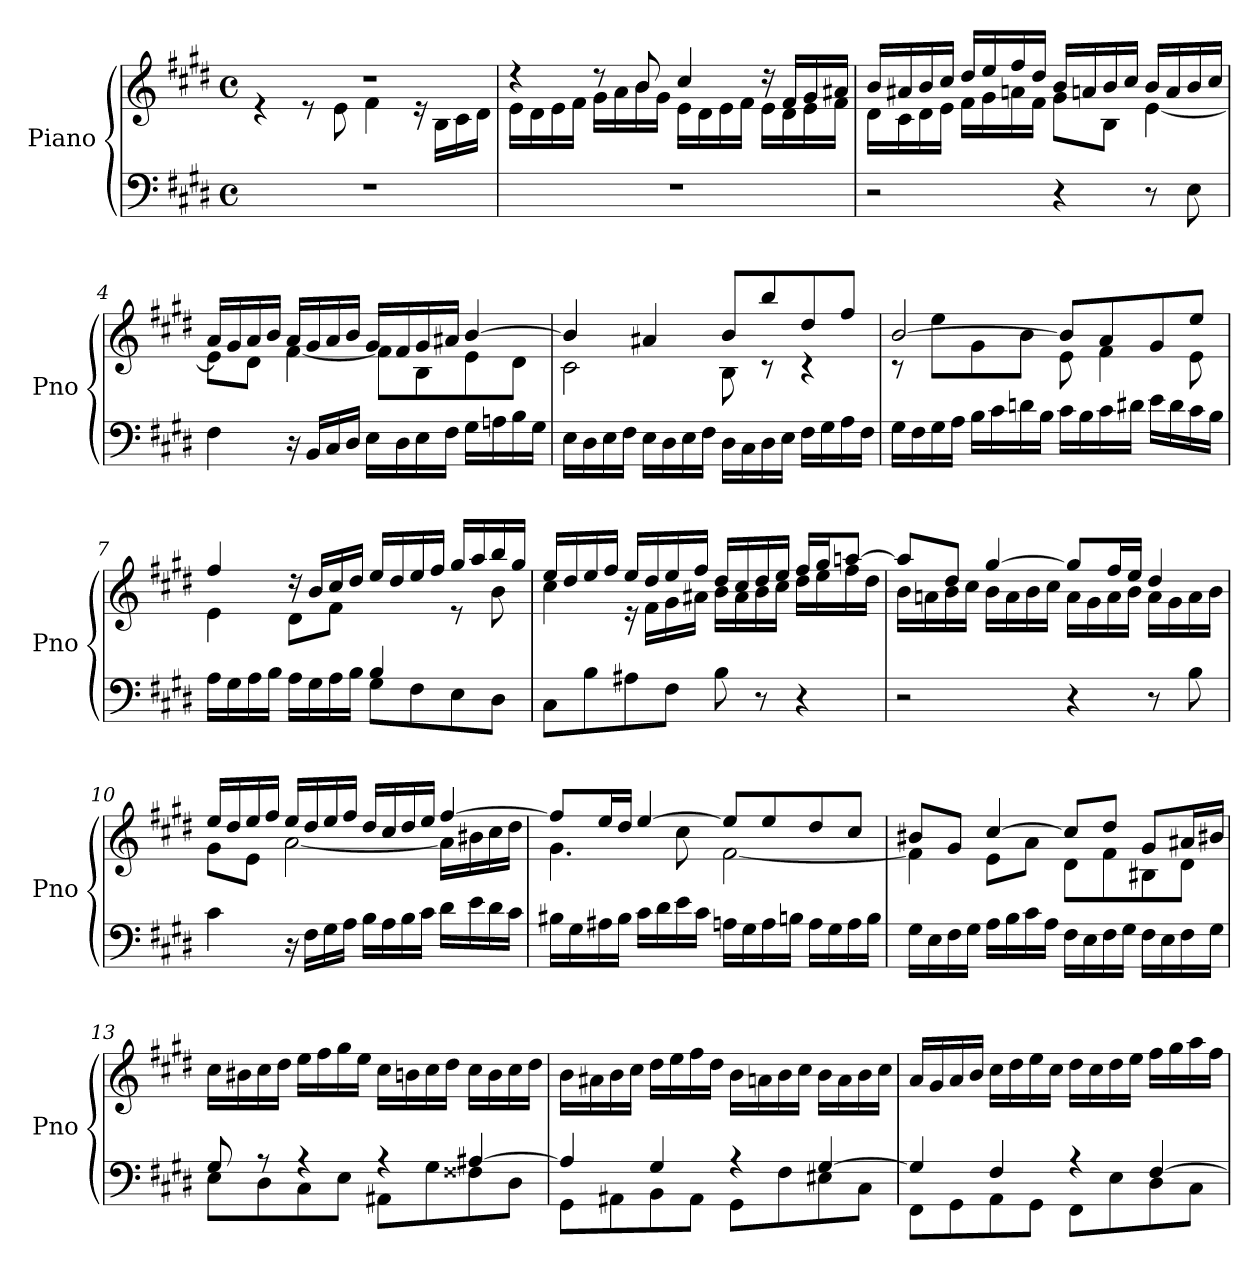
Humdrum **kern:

**kern	**kern
*part1	*part1
*staff2	*staff1
*I"Piano	*
*I'Pno	*
*clefF4	*clefG2
*k[f#c#g#d#]	*k[f#c#g#d#]
*E:	*E:
*M4/4	*M4/4
*met(c)	*met(c)
=1	=1
*	*^
1r	1rdd	4re
.	.	8re
.	.	8e\
.	.	4f#\
.	.	16re
.	.	16B\LL
.	.	16c#\
.	.	16d#\JJ
=2	=2	=2
1r	4rdd	16e\LL
.	.	16d#\
.	.	16e\
.	.	16f#\JJ
.	8rdd	16g#\LL
.	.	16a\
.	8b/	16b\
.	.	16g#\JJ
.	4cc#/	16e\LL
.	.	16d#\
.	.	16e\
.	.	16f#\JJ
.	16rdd	16e\LL
.	16f#/LL	16d#\
.	16g#/	16e\
.	16a#X/JJ	16f#\JJ
=3	=3	=3
2r	16b/LL	16d#\LL
.	16a#X/	16c#\
.	16b/	16d#\
.	16cc#/JJ	16e\JJ
.	16dd#/LL	16f#\LL
.	16ee/	16g#\
.	16ff#/	16an\
.	16dd#/JJ	16f#\JJ
4r	16b/LL	8g#\L
.	16an/	.
.	16b/	8B\J
.	16cc#/JJ	.
8r	16b/LL	[4e\
.	16a/	.
8E\	16b/	.
.	16cc#/JJ	.
!!LO:LB:g=z	!!
=4	=4	=4
4F#\	16a/LL	8e\L]
.	16g#/	.
.	16a/	8d#\J
.	16b/JJ	.
16r	16a/LL	[4f#\
16BB/LL	16g#/	.
16C#/	16a/	.
16D#/JJ	16b/JJ	.
16E\LL	16g#/LL	8f#\L]
16D#\	16f#/	.
16E\	16g#/	8B\
16F#\JJ	16a#X/JJ	.
16G#\LL	[4b/	8e\
16An\	.	.
16B\	.	8d#\J
16G#\JJ	.	.
=5	=5	=5
16E\LL	4b/]	2c#\
16D#\	.	.
16E\	.	.
16F#\JJ	.	.
16E\LL	4a#X/	.
16D#\	.	.
16E\	.	.
16F#\JJ	.	.
16D#\LL	8b/L	8B\
16C#\	.	.
16D#\	8bb/	8rc
16E\JJ	.	.
16F#\LL	8dd#/	4rc
16G#\	.	.
16A\	8ff#/J	.
16F#\JJ	.	.
=6	=6	=6
16G#\LL	[2b/	8rc
16F#\	.	.
16G#\	.	8ee\L
16A\JJ	.	.
16B\LL	.	8g#\
16c#\	.	.
16dn\	.	8b\J
16B\JJ	.	.
16c#\LL	8b/L]	8e\
16B\	.	.
16c#\	8a/	4f#\
16d#X\JJ	.	.
16e\LL	8g#/	.
16d#\	.	.
16c#\	8ee/J	8e\
16B\JJ	.	.
!!LO:LB:g=z	!!
=7	=7	=7
*^	*	*
2ryy	16A\LL	4ff#/	4e\
.	16G#\	.	.
.	16A\	.	.
.	16B\JJ	.	.
.	16A\LL	16rdd	8d#\L
.	16G#\	16b/LL	.
.	16A\	16cc#/	8f#\J
.	16B\JJ	16dd#/JJ	.
4B/	8G#\L	16ee/LL	4ryy
.	.	16dd#/	.
.	8F#\	16ee/	.
.	.	16ff#/JJ	.
4ryy	8E\	16gg#/LL	8re
.	.	16aa/	.
.	8D#\J	16bb/	8b\
.	.	16gg#/JJ	.
*v	*v	*	*
=8	=8	=8
8C#\L	16ee/LL	4cc#\
.	16dd#/	.
8B\	16ee/	.
.	16ff#/JJ	.
8A#X\	16ee/LL	16re
.	16dd#/	16f#\LL
8F#\J	16ee/	16g#\
.	16ff#/JJ	16a#X\JJ
8B\	16dd#/LL	16b\LL
.	16cc#/	16a#\
8r	16dd#/	16b\
.	16ee/JJ	16cc#\JJ
4r	16ff#/LL	16dd#\LL
.	16gg#/J	16ee\
.	[8aan/J	16ff#\
.	.	16dd#\JJ
=9	=9	=9
2r	8aa/L]	16b\LL
.	.	16an\
.	8dd#/J	16b\
.	.	16cc#\JJ
.	[4gg#/	16b\LL
.	.	16a\
.	.	16b\
.	.	16cc#\JJ
4r	8gg#/L]	16a\LL
.	.	16g#\
.	16ff#/L	16a\
.	16ee/JJ	16b\JJ
8r	4dd#/	16a\LL
.	.	16g#\
8B\	.	16a\
.	.	16b\JJ
!!LO:LB:g=z	!!
=10	=10	=10
4c#\	16ee/LL	8g#\L
.	16dd#/	.
.	16ee/	8e\J
.	16ff#/JJ	.
16r	16ee/LL	[2a\
16F#\LL	16dd#/	.
16G#\	16ee/	.
16A\JJ	16ff#/JJ	.
16B\LL	16dd#/LL	.
16A\	16cc#/	.
16B\	16dd#/	.
16c#\JJ	16ee/JJ	.
16d#\LL	[4ff#/	16a\LL]
16e\	.	16b#X\
16d#\	.	16cc#\
16c#\JJ	.	16dd#\JJ
=11	=11	=11
16B#X\LL	8ff#/L]	4.g#\
16G#\	.	.
16A#X\	16ee/L	.
16B#\JJ	16dd#/JJ	.
16c#\LL	[4ee/	.
16d#\	.	.
16e\	.	8cc#\
16c#\JJ	.	.
16An\LL	8ee/L]	[2f#\
16G#\	.	.
16A\	8ee/	.
16Bn\JJ	.	.
16A\LL	8dd#/	.
16G#\	.	.
16A\	8cc#/J	.
16B\JJ	.	.
=12	=12	=12
16G#\LL	8b#X/L	4f#\]
16E\	.	.
16F#\	8g#/J	.
16G#\JJ	.	.
16A\LL	[4cc#/	8e\L
16B\	.	.
16c#\	.	8a\J
16A\JJ	.	.
16F#\LL	8cc#/L]	8d#\L
16E\	.	.
16F#\	8dd#/J	8f#\
16G#\JJ	.	.
16F#\LL	8g#/L	8B#X\
16E\	.	.
16F#\	16a#X/L	8d#\J
16G#\JJ	16b#X/JJ	.
*	*v	*v
!!LO:LB:g=z
=13	=13
*^	*
8G#/	8E\L	16cc#\LL
.	.	16b#X\
8rA	8D#\	16cc#\
.	.	16dd#\JJ
4rA	8C#\	16ee\LL
.	.	16ff#\
.	8E\J	16gg#\
.	.	16ee\JJ
4rA	8AA#X\L	16cc#\LL
.	.	16bn\
.	8G#\	16cc#\
.	.	16dd#\JJ
[4A#X/	8F##X\	16cc#\LL
.	.	16b\
.	8D#\J	16cc#\
.	.	16dd#\JJ
=14	=14	=14
4A#/]	8GG#\L	16b\LL
.	.	16a#X\
.	8AA#X\	16b\
.	.	16cc#\JJ
4G#/	8BB\	16dd#\LL
.	.	16ee\
.	8AA#\J	16ff#\
.	.	16dd#\JJ
4rA	8GG#\L	16b\LL
.	.	16an\
.	8F#\	16b\
.	.	16cc#\JJ
[4G#/	8E#X\	16b\LL
.	.	16a\
.	8C#\J	16b\
.	.	16cc#\JJ
=15	=15	=15
4G#/]	8FF#\L	16a/LL
.	.	16g#/
.	8GG#\	16a/
.	.	16b/JJ
4F#/	8AA\	16cc#\LL
.	.	16dd#\
.	8GG#\J	16ee\
.	.	16cc#\JJ
4rA	8FF#\L	16dd#\LL
.	.	16cc#\
.	8E\	16dd#\
.	.	16ee\JJ
[4F#/	8D#\	16ff#\LL
.	.	16gg#\
.	8C#\J	16aa\
.	.	16ff#\JJ
*v	*v	*
=	=
*-	*-
